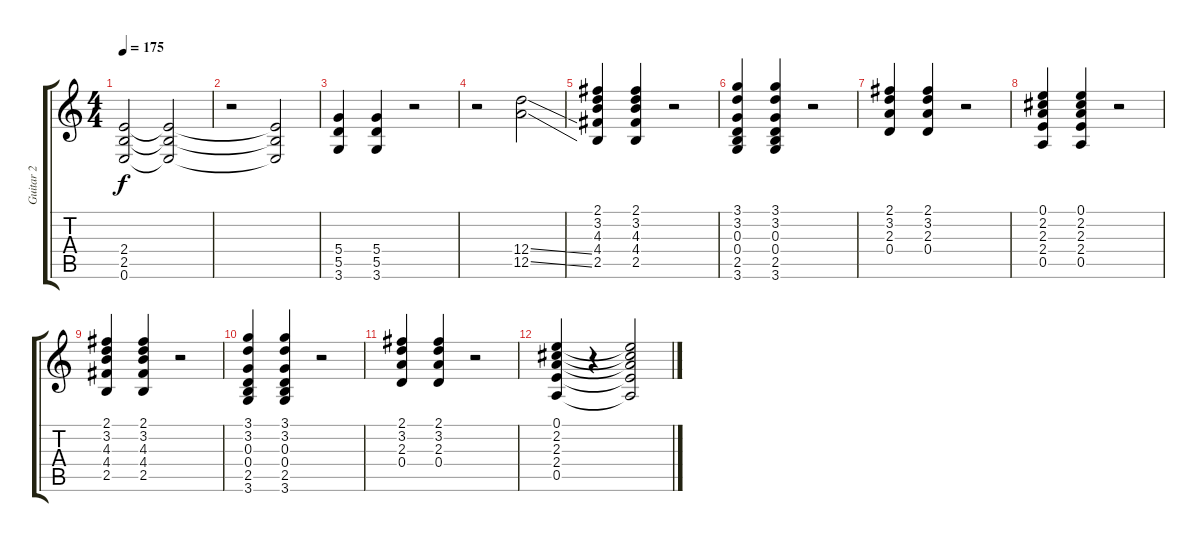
\track ("Guitar 2" "Guitar 2") {instrument distortionguitar}
\staff {score tabs}
\tuning (E4 B3 G3 D3 A2 E2) {hide}
\ts (4 4)
\tempo 175
\clef g2
\ks c
(2.4 2.5 0.6).2{dy f} (2.4{t} 2.5{t} 0.6{t}).2 |
r.2 (2.4{t} 2.5{t} 0.6{t}).2 |
(5.4 5.5 3.6).4 (5.4 5.5 3.6).4 r.2 |
r.2 (12.4{ss} 12.5{ss}).2 |
(2.1 3.2 4.3 4.4 2.5).4 (2.1 3.2 4.3 4.4 2.5).4 r.2 |
(3.1 3.2 0.3 0.4 2.5 3.6).4 (3.1 3.2 0.3 0.4 2.5 3.6).4 r.2 |
(2.1 3.2 2.3 0.4).4 (2.1 3.2 2.3 0.4).4 r.2 |
(0.1 2.2 2.3 2.4 0.5).4 (0.1 2.2 2.3 2.4 0.5).4 r.2 |
(2.1 3.2 4.3 4.4 2.5).4 (2.1 3.2 4.3 4.4 2.5).4 r.2 |
(3.1 3.2 0.3 0.4 2.5 3.6).4 (3.1 3.2 0.3 0.4 2.5 3.6).4 r.2 |
(2.1 3.2 2.3 0.4).4 (2.1 3.2 2.3 0.4).4 r.2 |
(0.1 2.2 2.3 2.4 0.5).4 r.4 (0.1{t} 2.2{t} 2.3{t} 2.4{t} 0.5{t}).2
